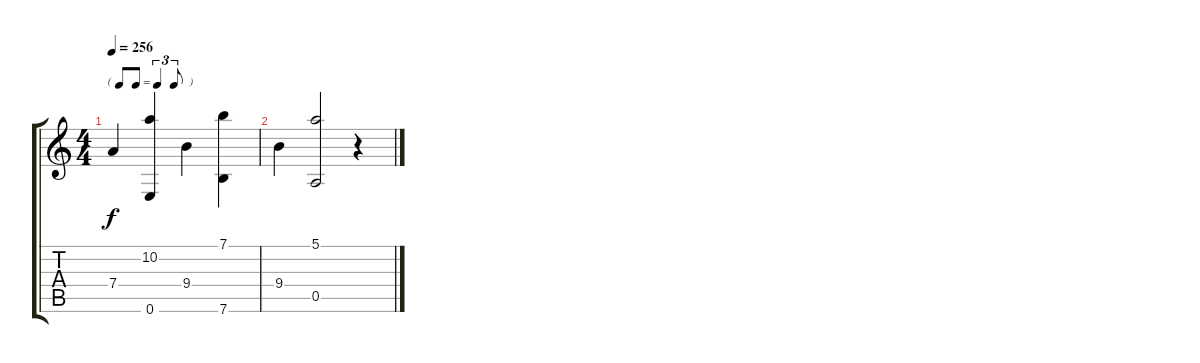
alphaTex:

\track "" {instrument acousticguitarsteel}
\staff {score tabs}
\tuning (E4 B3 G3 D3 A2 E2) {hide}
\ts (4 4)
\tf triplet8th
\tempo 256
\clef g2
\ks c
7.4.4{dy f} (10.2 0.6).4 9.4.4 (7.1 7.6).4 |
9.4.4 (5.1 0.5).2 r.4
